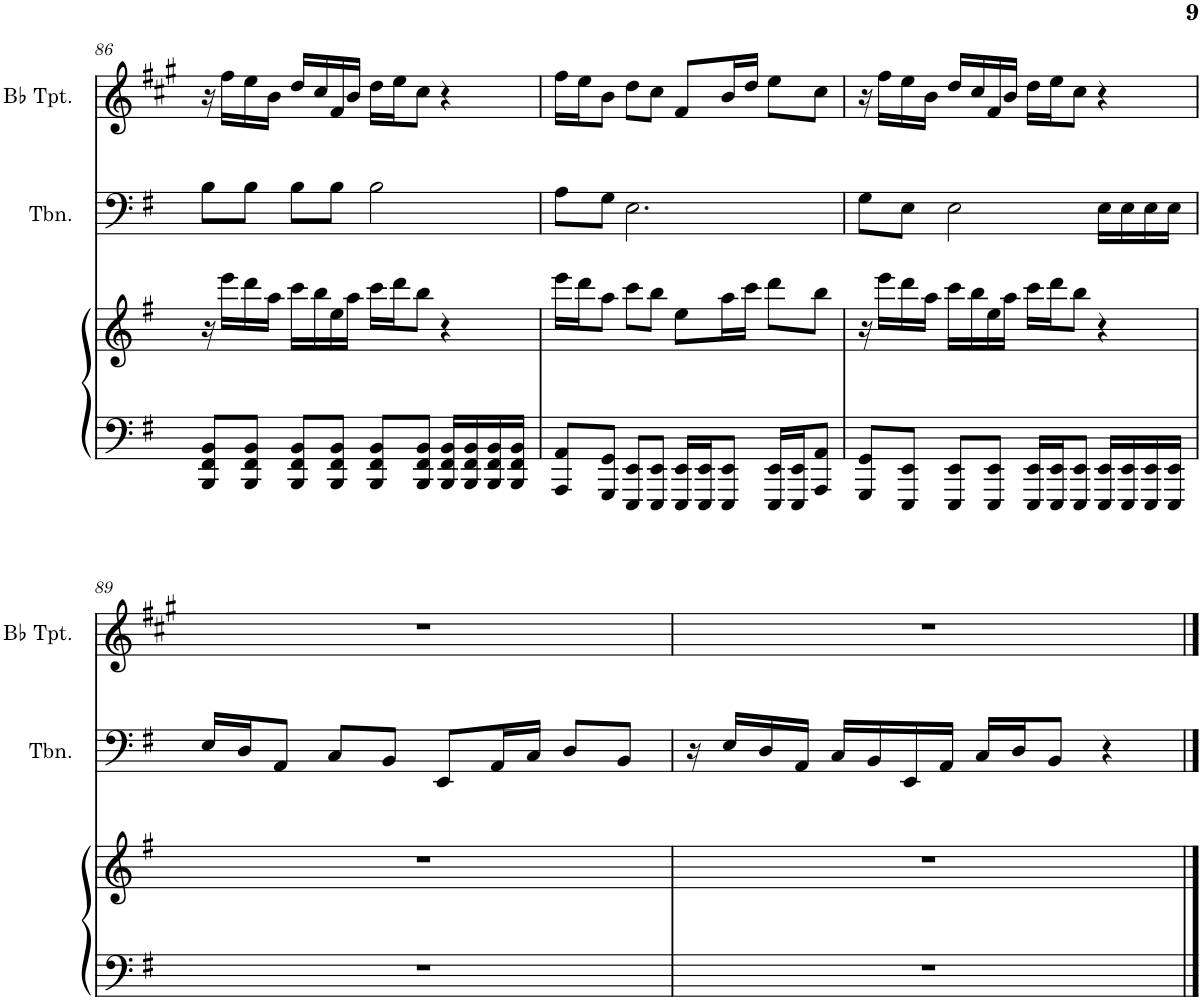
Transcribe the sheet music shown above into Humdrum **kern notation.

**kern	**kern	**kern	**kern
*part3	*part3	*part2	*part1
*staff4	*staff3	*staff2	*staff1
*I"Grand Piano	*	*I"Trombone	*I"Bb Trumpet
*I'Pno	*	*I'Tbn.	*I'Bb Tpt.
!!LO:PB:g=z
*clefF4	*clefG2	*clefF4	*clefG2
*	*	*	*Trd1c2
*k[f#]	*k[f#]	*k[f#]	*k[f#c#g#]
*M4/4	*M4/4	*M4/4	*M4/4
=86	=86	=86	=86
8BBB/ 8FF#/ 8BB/L	16r	8B\L	16r
.	16eee\LL	.	16ff#\LL
8BBB/ 8FF#/ 8BB/J	16ddd\	8B\J	16ee\
.	16aa\JJ	.	16b\JJ
8BBB/ 8FF#/ 8BB/L	16ccc\LL	8B\L	16dd/LL
.	16bb\	.	16cc#/
8BBB/ 8FF#/ 8BB/J	16ee\	8B\J	16f#/
.	16aa\JJ	.	16b/JJ
8BBB/ 8FF#/ 8BB/L	16ccc\LL	2B\	16dd\LL
.	16ddd\J	.	16ee\J
8BBB/ 8FF#/ 8BB/J	8bb\J	.	8cc#\J
16BBB/ 16FF#/ 16BB/LL	4r	.	4r
16BBB/ 16FF#/ 16BB/	.	.	.
16BBB/ 16FF#/ 16BB/	.	.	.
16BBB/ 16FF#/ 16BB/JJ	.	.	.
=87	=87	=87	=87
8AAA/ 8AA/L	16eee\LL	8A\L	16ff#\LL
.	16ddd\J	.	16ee\J
8GGG/ 8GG/J	8aa\J	8G\J	8b\J
8EEE/ 8EE/L	8ccc\L	2.E\	8dd\L
8EEE/ 8EE/J	8bb\J	.	8cc#\J
16EEE/ 16EE/LL	8ee\L	.	8f#/L
16EEE/ 16EE/J	.	.	.
8EEE/ 8EE/J	16aa\L	.	16b/L
.	16ccc\JJ	.	16dd/JJ
16EEE/ 16EE/LL	8ddd\L	.	8ee\L
16EEE/ 16EE/J	.	.	.
8AAA/ 8AA/J	8bb\J	.	8cc#\J
=88	=88	=88	=88
8GGG/ 8GG/L	16r	8G\L	16r
.	16eee\LL	.	16ff#\LL
8EEE/ 8EE/J	16ddd\	8E\J	16ee\
.	16aa\JJ	.	16b\JJ
8EEE/ 8EE/L	16ccc\LL	2E\	16dd/LL
.	16bb\	.	16cc#/
8EEE/ 8EE/J	16ee\	.	16f#/
.	16aa\JJ	.	16b/JJ
16EEE/ 16EE/LL	16ccc\LL	.	16dd\LL
16EEE/ 16EE/J	16ddd\J	.	16ee\J
8EEE/ 8EE/J	8bb\J	.	8cc#\J
16EEE/ 16EE/LL	4r	16E\LL	4r
16EEE/ 16EE/	.	16E\	.
16EEE/ 16EE/	.	16E\	.
16EEE/ 16EE/JJ	.	16E\JJ	.
!!LO:LB:g=z
=89	=89	=89	=89
1r	1r	16E/LL	1r
.	.	16D/J	.
.	.	8AA/J	.
.	.	8C/L	.
.	.	8BB/J	.
.	.	8EE/L	.
.	.	16AA/L	.
.	.	16C/JJ	.
.	.	8D/L	.
.	.	8BB/J	.
=90	=90	=90	=90
1r	1r	16r	1r
.	.	16E/LL	.
.	.	16D/	.
.	.	16AA/JJ	.
.	.	16C/LL	.
.	.	16BB/	.
.	.	16EE/	.
.	.	16AA/JJ	.
.	.	16C/LL	.
.	.	16D/J	.
.	.	8BB/J	.
.	.	4r	.
==	==	==	==
*-	*-	*-	*-
